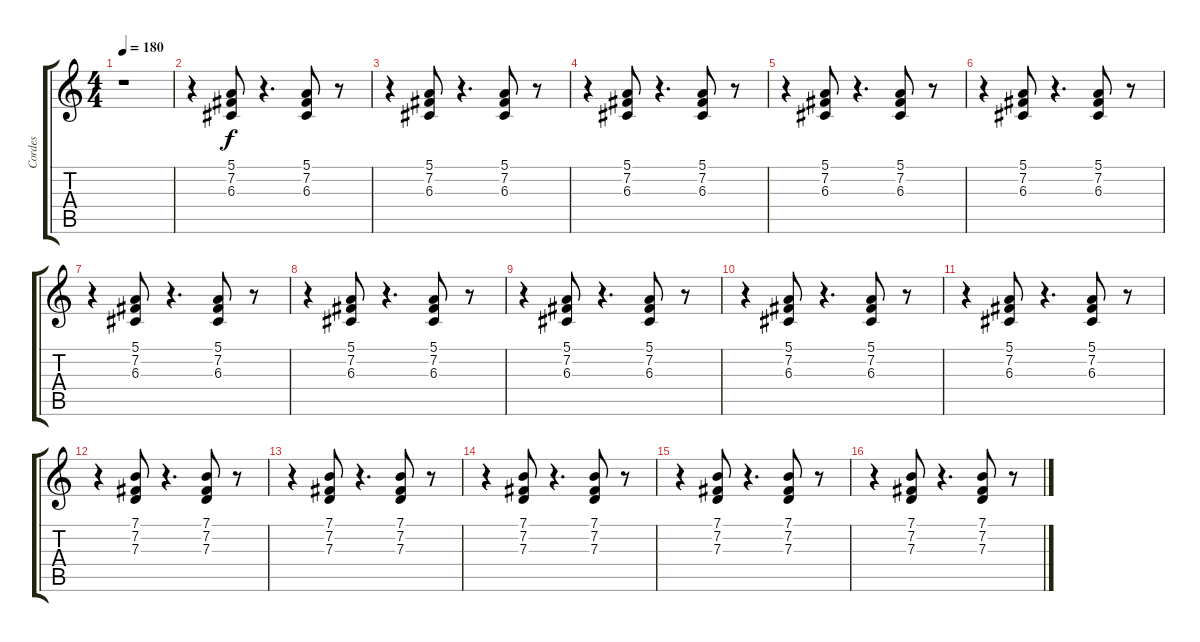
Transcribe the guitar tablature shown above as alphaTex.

\track ("Cordes" "Cordes") {instrument pizzicatostrings}
\staff {score tabs}
\tuning (E4 B3 G3 D3 A2 E2) {hide}
\ts (4 4)
\tempo 180
\clef g2
\ks c
r.1{dy f instrument pizzicatostrings} |
r.4 (5.1 7.2 6.3).8 r.4{d} (5.1 7.2 6.3).8 r.8 |
r.4 (5.1 7.2 6.3).8 r.4{d} (5.1 7.2 6.3).8 r.8 |
r.4 (5.1 7.2 6.3).8 r.4{d} (5.1 7.2 6.3).8 r.8 |
r.4 (5.1 7.2 6.3).8 r.4{d} (5.1 7.2 6.3).8 r.8 |
r.4 (5.1 7.2 6.3).8 r.4{d} (5.1 7.2 6.3).8 r.8 |
r.4 (5.1 7.2 6.3).8 r.4{d} (5.1 7.2 6.3).8 r.8 |
r.4 (5.1 7.2 6.3).8 r.4{d} (5.1 7.2 6.3).8 r.8 |
r.4 (5.1 7.2 6.3).8 r.4{d} (5.1 7.2 6.3).8 r.8 |
r.4 (5.1 7.2 6.3).8 r.4{d} (5.1 7.2 6.3).8 r.8 |
r.4 (5.1 7.2 6.3).8 r.4{d} (5.1 7.2 6.3).8 r.8 |
r.4 (7.1 7.2 7.3).8 r.4{d} (7.1 7.2 7.3).8 r.8 |
r.4 (7.1 7.2 7.3).8 r.4{d} (7.1 7.2 7.3).8 r.8 |
r.4 (7.1 7.2 7.3).8 r.4{d} (7.1 7.2 7.3).8 r.8 |
r.4 (7.1 7.2 7.3).8 r.4{d} (7.1 7.2 7.3).8 r.8 |
r.4 (7.1 7.2 7.3).8 r.4{d} (7.1 7.2 7.3).8 r.8
